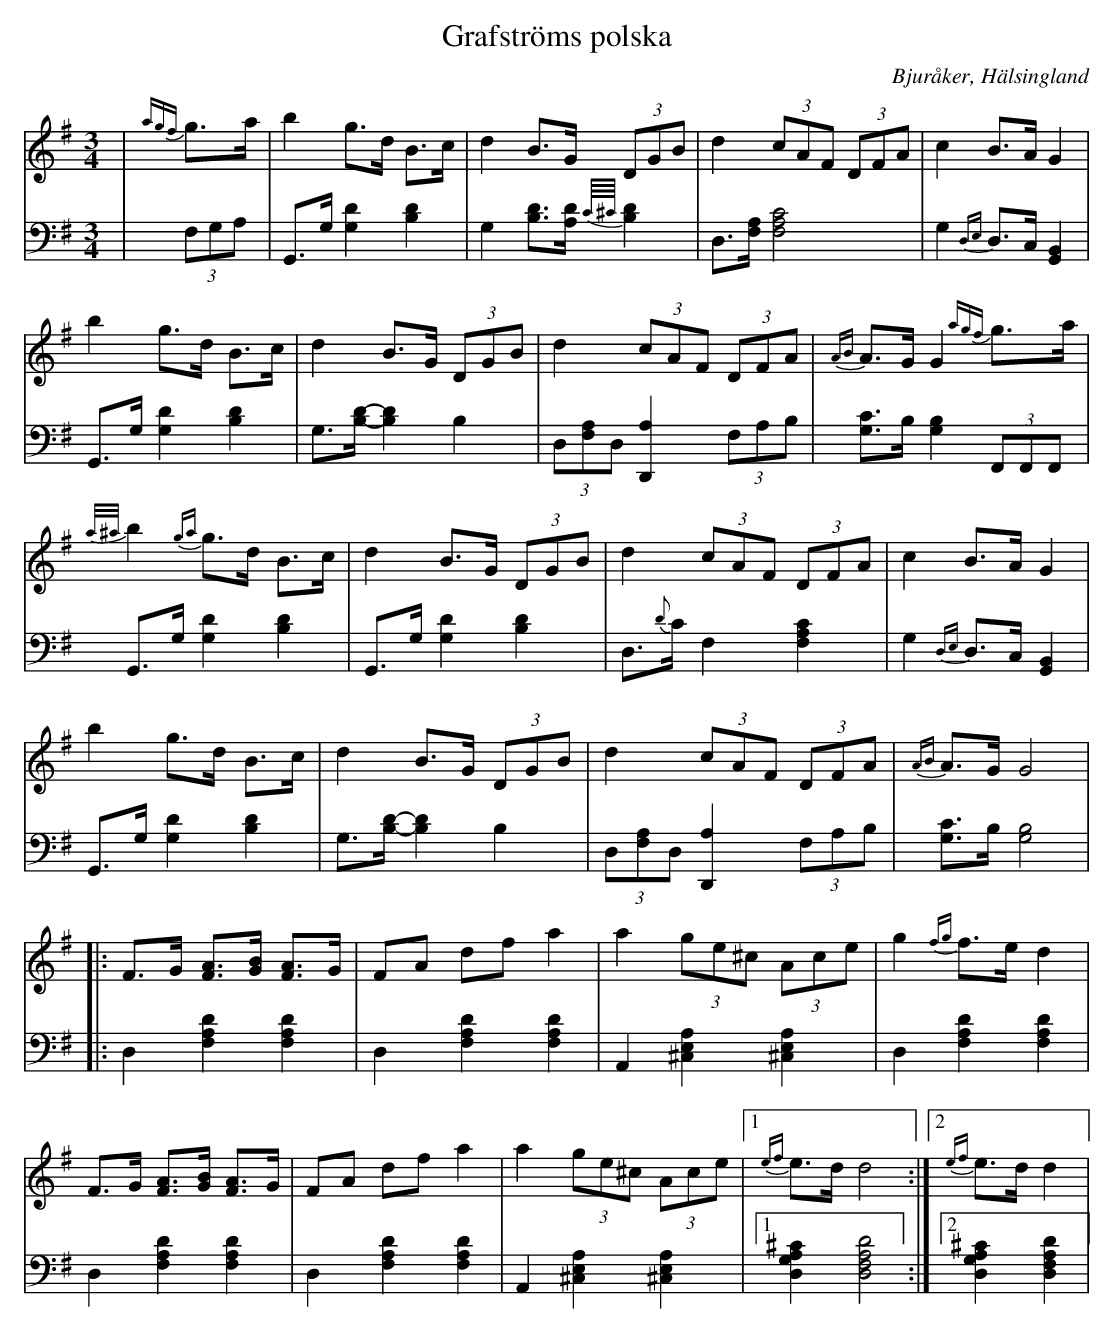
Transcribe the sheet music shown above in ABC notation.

X:1
T: Grafströms polska
O: Bjuråker, Hälsingland
M: 3/4
L: 1/8
K: G
V:1
V:2
V: 1
|{agf}g>a|b2 g>d B>c|d2 B>G (3DGB|d2 (3cAF (3DFA|c2 B>A G2|
b2 g>d B>c|d2 B>G (3DGB|d2 (3cAF (3DFA|{AB}A>G G2 {agf}g>a|
{a/^a/}b2 {ga}g>d B>c|d2 B>G (3DGB|d2 (3cAF (3DFA|c2 B>A G2|
b2 g>d B>c|d2 B>G (3DGB|d2 (3cAF (3DFA|{AB}A>G G4|
|:F>G [FA]>[GB] [FA]>G |FA df a2 |a2 (3ge^c (3Ace |g2 {fg}f>e d2 |
F>G [FA]>[GB] [FA]>G |FA df a2 |a2 (3ge^c (3Ace |1 {ef}e>d d4:|2 {ef}e>d d2|
V:2 clef=bass
|(3F,G,A, | G,,>G, [G,2D2] [B,2D2]|G,2 [B,D]>[A,D] {C//^C//}[B,D]2|D,>[F,A,] [F,4A,4C4]| G,2 {D,E,}D,>C, [G,,2B,,2]|
 G,,>G, [G,2D2] [B,2D2]|G,>[B,D]-[B,2D2] B,2|(3D,[F,A,]D, [D,,2A,2] (3F,A,B,| [G,C]>B, [G,2B,2](3F,,F,,F,,|
G,,>G, [G,2D2] [B,2D2]|G,,>G, [G,2D2] [B,2D2]|D,>{D}C F,2 [F,2A,2C2]| G,2 {D,E,}D,>C, [G,,2B,,2]|
 G,,>G, [G,2D2] [B,2D2]|G,>[B,D]-[B,2D2] B,2|(3D,[F,A,]D, [D,,2A,2] (3F,A,B,| [G,C]>B, [G,4B,4]|
|:D,2 [F,2A,2D2] [F,2A,2D2]|D,2 [F,2A,2D2] [F,2A,2D2]| A,,2 [^C,2E,2A,2] [^C,2E,2A,2]|D,2 [F,2A,2D2] [F,2A,2D2] |
D,2 [F,2A,2D2] [F,2A,2D2] | D,2 [F,2A,2D2] [F,2A,2D2] | A,,2 [^C,2E,2A,2] [^C,2E,2A,2]|1 [D,2G,2A,2^C2] [D,4F,4A,4D4]:|2 [D,2G,2A,2^C2] [D,2F,2A,2D2]|
